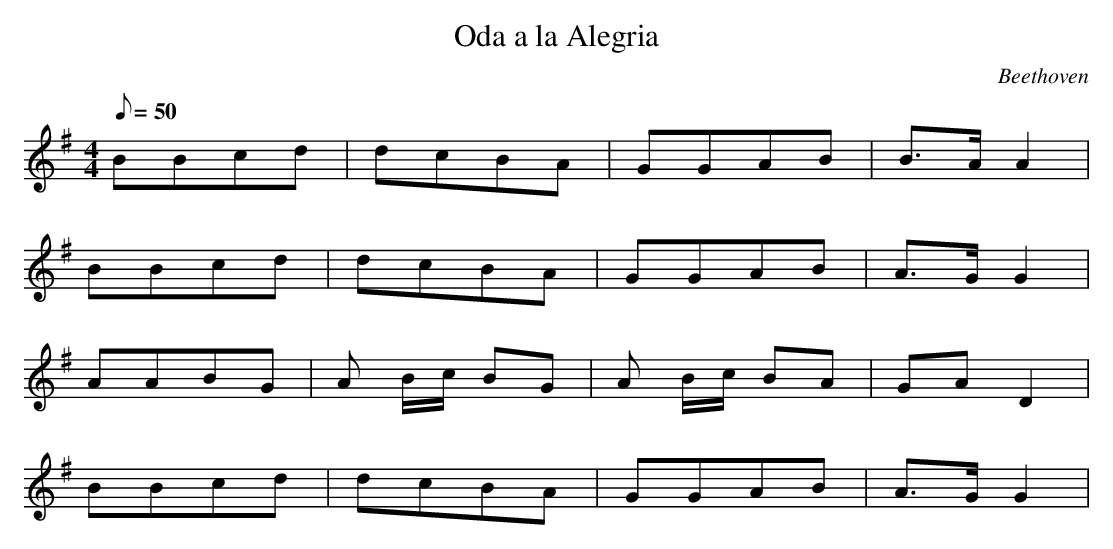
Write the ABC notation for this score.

X:1
T:Oda a la Alegria
C:Beethoven
M:4/4
L:1/8
Q:50
K:G
BBcd|dcBA|GGAB|B>AA2|!
BBcd|dcBA|GGAB|A>GG2|!
AABG|A B/2c/2 BG|A B/2c/2 BA|GAD2|!
BBcd|dcBA|GGAB|A>GG2|
